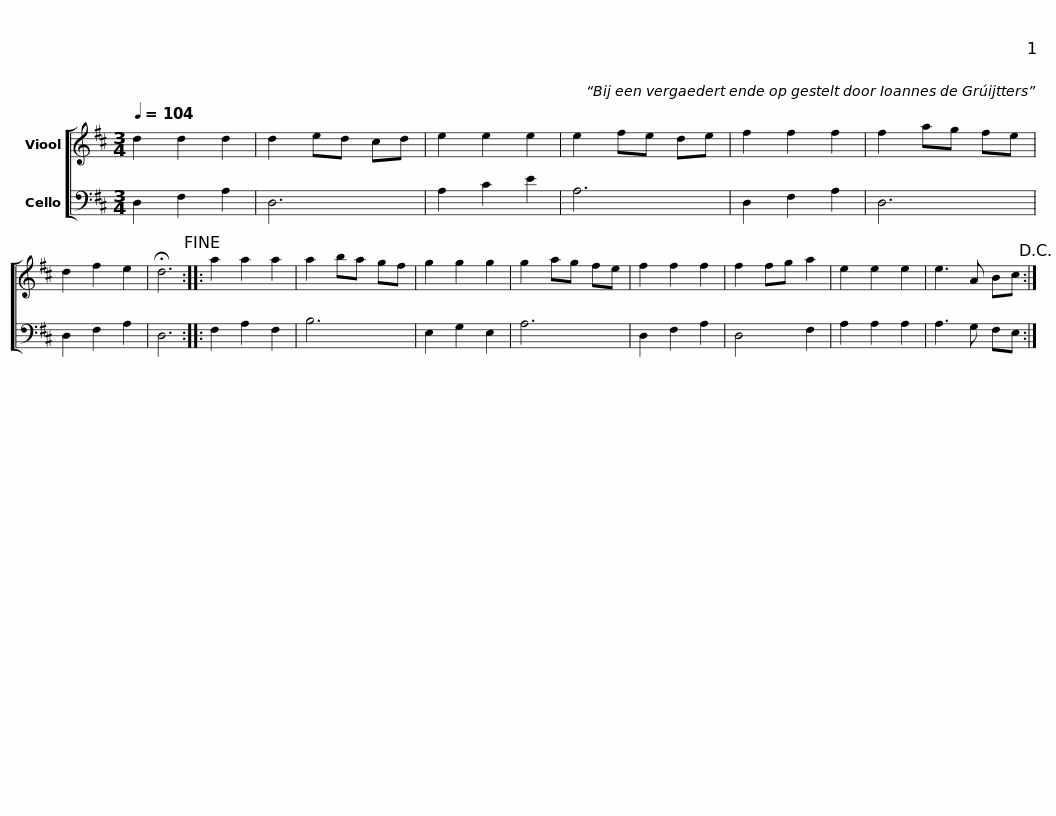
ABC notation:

X:1
%%score [ 1 2 ]
L:1/8
Q:1/4=104
M:3/4
I:linebreak $
K:D
V:1 treble
V:2 bass
V:1
 d2 d2 d2 | d2 ed cd | e2 e2 e2 | e2 fe de | f2 f2 f2 | %5
 f2 ag fe | d2 f2 e2 | !fermata!d6!fine! ::$ a2 a2 a2 | a2 ba gf | %10
 g2 g2 g2 | g2 ag fe | f2 f2 f2 | f2 fg a2 | e2 e2 e2 | %15
 e3 A Bc!D.C.! :| %16
V:2
 D,2 F,2 A,2 | D,6 | A,2 C2 E2 | A,6 | D,2 F,2 A,2 | %5
 D,6 | D,2 F,2 A,2 | D,6 ::$ F,2 A,2 F,2 | B,6 | %10
 E,2 G,2 E,2 | A,6 | D,2 F,2 A,2 | D,4 F,2 | A,2 A,2 A,2 | %15
 A,3 G, F,E, :| %16
